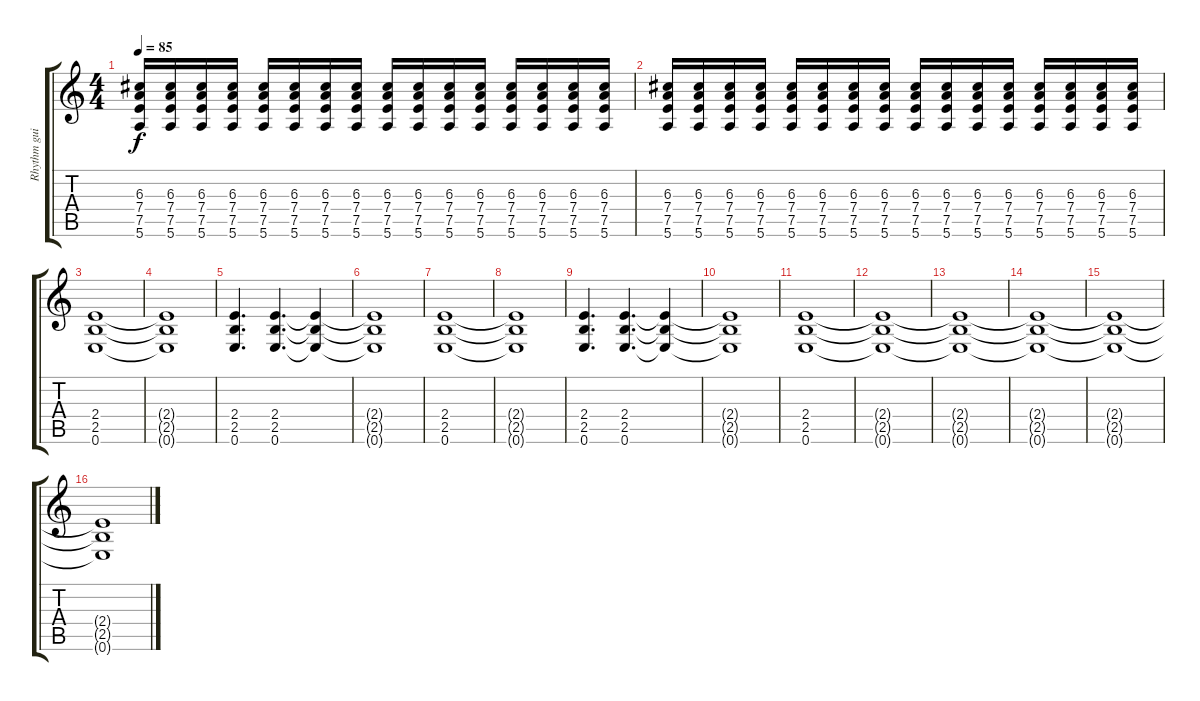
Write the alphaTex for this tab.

\track ("Rhythm guitar" "Rhythm gui") {instrument distortionguitar}
\staff {score tabs}
\tuning (E4 B3 G3 D3 A2 E2) {hide}
\ts (4 4)
\tempo 85
\clef g2
\ks c
(6.3 7.4 7.5 5.6).16{dy f} (6.3 7.4 7.5 5.6).16 (6.3 7.4 7.5 5.6).16 (6.3 7.4 7.5 5.6).16 (6.3 7.4 7.5 5.6).16 (6.3 7.4 7.5 5.6).16 (6.3 7.4 7.5 5.6).16 (6.3 7.4 7.5 5.6).16 (6.3 7.4 7.5 5.6).16 (6.3 7.4 7.5 5.6).16 (6.3 7.4 7.5 5.6).16 (6.3 7.4 7.5 5.6).16 (6.3 7.4 7.5 5.6).16 (6.3 7.4 7.5 5.6).16 (6.3 7.4 7.5 5.6).16 (6.3 7.4 7.5 5.6).16 |
(6.3 7.4 7.5 5.6).16 (6.3 7.4 7.5 5.6).16 (6.3 7.4 7.5 5.6).16 (6.3 7.4 7.5 5.6).16 (6.3 7.4 7.5 5.6).16 (6.3 7.4 7.5 5.6).16 (6.3 7.4 7.5 5.6).16 (6.3 7.4 7.5 5.6).16 (6.3 7.4 7.5 5.6).16 (6.3 7.4 7.5 5.6).16 (6.3 7.4 7.5 5.6).16 (6.3 7.4 7.5 5.6).16 (6.3 7.4 7.5 5.6).16 (6.3 7.4 7.5 5.6).16 (6.3 7.4 7.5 5.6).16 (6.3 7.4 7.5 5.6).16 |
(2.4 2.5 0.6).1 |
(2.4{t} 2.5{t} 0.6{t}).1 |
(2.4 2.5 0.6).4{d} (2.4 2.5 0.6).4{d} (2.4{t} 2.5{t} 0.6{t}).4 |
(2.4{t} 2.5{t} 0.6{t}).1 |
(2.4 2.5 0.6).1 |
(2.4{t} 2.5{t} 0.6{t}).1 |
(2.4 2.5 0.6).4{d} (2.4 2.5 0.6).4{d} (2.4{t} 2.5{t} 0.6{t}).4 |
(2.4{t} 2.5{t} 0.6{t}).1 |
(2.4 2.5 0.6).1 |
(2.4{t} 2.5{t} 0.6{t}).1 |
(2.4{t} 2.5{t} 0.6{t}).1 |
(2.4{t} 2.5{t} 0.6{t}).1 |
(2.4{t} 2.5{t} 0.6{t}).1 |
(2.4{t} 2.5{t} 0.6{t}).1
